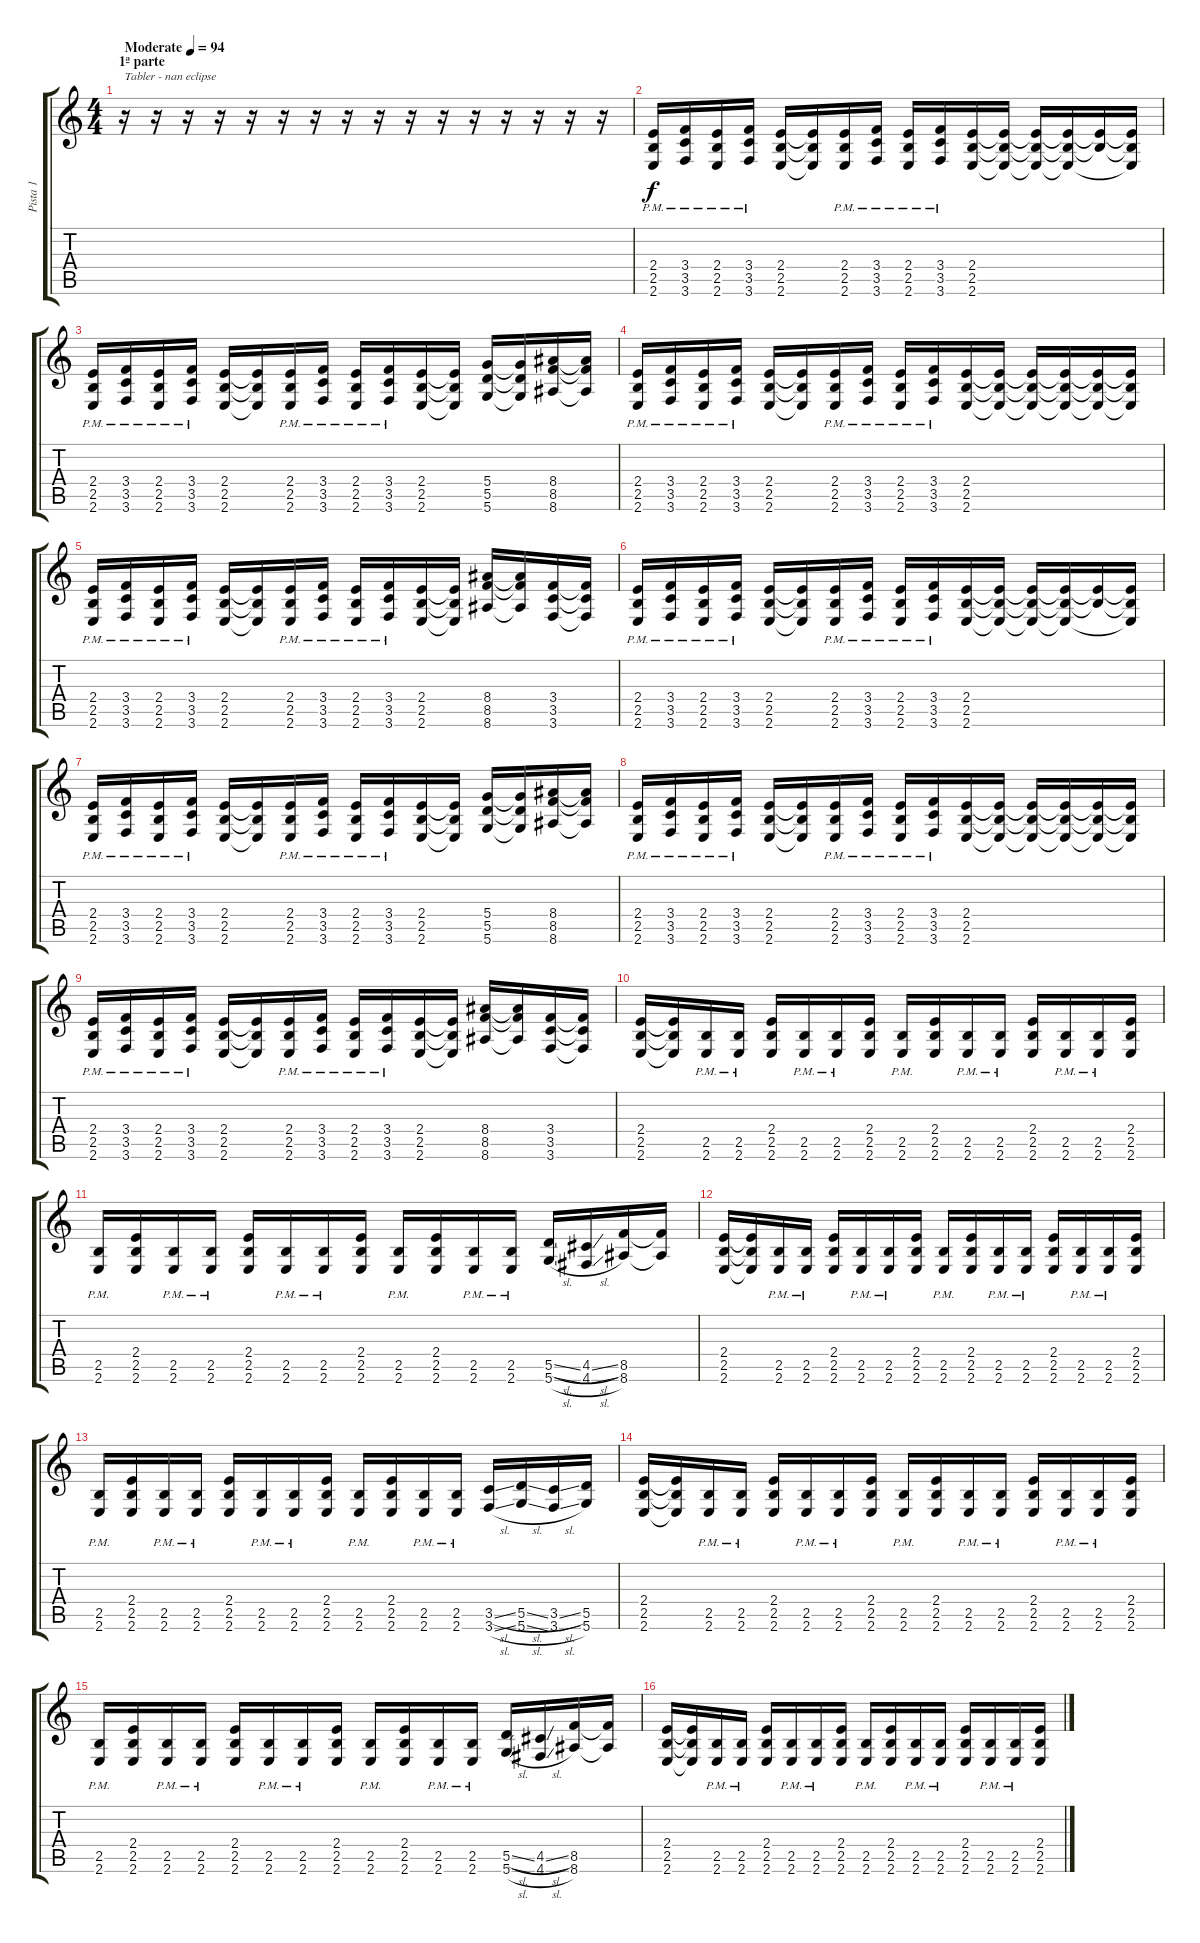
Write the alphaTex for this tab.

\track ("Pista 1" "Pista 1") {instrument distortionguitar}
\staff {score tabs}
\tuning (E4 B3 G3 D3 A2 D2) {hide}
\ts (4 4)
\section ("" "1ª parte")
\tempo (94 "Moderate")
\clef g2
\ks c
r.16{txt "Tabler - nan eclipse" dy f instrument distortionguitar} r.16 r.16 r.16 r.16 r.16 r.16 r.16 r.16 r.16 r.16 r.16 r.16 r.16 r.16 r.16 |
(2.4{pm} 2.5 2.6{pm}).16 (3.4{pm} 3.5{pm} 3.6{pm}).16 (2.4{pm} 2.5{pm} 2.6{pm}).16 (3.4{pm} 3.5{pm} 3.6{pm}).16 (2.4 2.5 2.6).16 (2.4{t} 2.5{t} 2.6{t}).16 (2.4{pm} 2.5{pm} 2.6{pm}).16 (3.4{pm} 3.5{pm} 3.6{pm}).16 (2.4{pm} 2.5{pm} 2.6{pm}).16 (3.4{pm} 3.5{pm} 3.6{pm}).16 (2.4 2.5 2.6).16 (2.4{t} 2.5{t} 2.6{t}).16 (2.4{t} 2.5{t} 2.6{t}).16 (2.4{t} 2.5{t} 2.6{t}).16 (2.4{t} 2.5{t}).16 (2.4{t} 2.5{t} 2.6{t}).16 |
(2.4{pm} 2.5{pm} 2.6{pm}).16 (3.4{pm} 3.5{pm} 3.6{pm}).16 (2.4{pm} 2.5{pm} 2.6{pm}).16 (3.4{pm} 3.5{pm} 3.6{pm}).16 (2.4 2.5 2.6).16 (2.4{t} 2.5{t} 2.6{t}).16 (2.4{pm} 2.5{pm} 2.6{pm}).16 (3.4{pm} 3.5{pm} 3.6{pm}).16 (2.4{pm} 2.5{pm} 2.6{pm}).16 (3.4{pm} 3.5{pm} 3.6{pm}).16 (2.4 2.5 2.6).16 (2.4{t} 2.5{t} 2.6{t}).16 (5.4 5.5 5.6).16 (5.4{t} 5.5{t} 5.6{t}).16 (8.4 8.5 8.6).16 (8.4{t} 8.5{t} 8.6{t}).16 |
(2.4{pm} 2.5{pm} 2.6{pm}).16 (3.4{pm} 3.5{pm} 3.6{pm}).16 (2.4{pm} 2.5{pm} 2.6{pm}).16 (3.4{pm} 3.5{pm} 3.6{pm}).16 (2.4 2.5 2.6).16 (2.4{t} 2.5{t} 2.6{t}).16 (2.4{pm} 2.5{pm} 2.6{pm}).16 (3.4{pm} 3.5{pm} 3.6{pm}).16 (2.4{pm} 2.5{pm} 2.6{pm}).16 (3.4{pm} 3.5{pm} 3.6{pm}).16 (2.4 2.5 2.6).16 (2.4{t} 2.5{t} 2.6{t}).16 (2.4{t} 2.5{t} 2.6{t}).16 (2.4{t} 2.5{t} 2.6{t}).16 (2.4{t} 2.5{t} 2.6{t}).16 (2.4{t} 2.5{t} 2.6{t}).16 |
(2.4{pm} 2.5{pm} 2.6{pm}).16 (3.4{pm} 3.5{pm} 3.6{pm}).16 (2.4{pm} 2.5{pm} 2.6{pm}).16 (3.4{pm} 3.5{pm} 3.6{pm}).16 (2.4 2.5 2.6).16 (2.4{t} 2.5{t} 2.6{t}).16 (2.4{pm} 2.5{pm} 2.6{pm}).16 (3.4{pm} 3.5{pm} 3.6{pm}).16 (2.4{pm} 2.5{pm} 2.6{pm}).16 (3.4{pm} 3.5{pm} 3.6{pm}).16 (2.4 2.5 2.6).16 (2.4{t} 2.5{t} 2.6{t}).16 (8.4 8.5 8.6).16 (8.4{t} 8.5{t} 8.6{t}).16 (3.4 3.5 3.6).16 (3.4{t} 3.5{t} 3.6{t}).16 |
(2.4{pm} 2.5 2.6{pm}).16 (3.4{pm} 3.5{pm} 3.6{pm}).16 (2.4{pm} 2.5{pm} 2.6{pm}).16 (3.4{pm} 3.5{pm} 3.6{pm}).16 (2.4 2.5 2.6).16 (2.4{t} 2.5{t} 2.6{t}).16 (2.4{pm} 2.5{pm} 2.6{pm}).16 (3.4{pm} 3.5{pm} 3.6{pm}).16 (2.4{pm} 2.5{pm} 2.6{pm}).16 (3.4{pm} 3.5{pm} 3.6{pm}).16 (2.4 2.5 2.6).16 (2.4{t} 2.5{t} 2.6{t}).16 (2.4{t} 2.5{t} 2.6{t}).16 (2.4{t} 2.5{t} 2.6{t}).16 (2.4{t} 2.5{t}).16 (2.4{t} 2.5{t} 2.6{t}).16 |
(2.4{pm} 2.5{pm} 2.6{pm}).16 (3.4{pm} 3.5{pm} 3.6{pm}).16 (2.4{pm} 2.5{pm} 2.6{pm}).16 (3.4{pm} 3.5{pm} 3.6{pm}).16 (2.4 2.5 2.6).16 (2.4{t} 2.5{t} 2.6{t}).16 (2.4{pm} 2.5{pm} 2.6{pm}).16 (3.4{pm} 3.5{pm} 3.6{pm}).16 (2.4{pm} 2.5{pm} 2.6{pm}).16 (3.4{pm} 3.5{pm} 3.6{pm}).16 (2.4 2.5 2.6).16 (2.4{t} 2.5{t} 2.6{t}).16 (5.4 5.5 5.6).16 (5.4{t} 5.5{t} 5.6{t}).16 (8.4 8.5 8.6).16 (8.4{t} 8.5{t} 8.6{t}).16 |
(2.4{pm} 2.5{pm} 2.6{pm}).16 (3.4{pm} 3.5{pm} 3.6{pm}).16 (2.4{pm} 2.5{pm} 2.6{pm}).16 (3.4{pm} 3.5{pm} 3.6{pm}).16 (2.4 2.5 2.6).16 (2.4{t} 2.5{t} 2.6{t}).16 (2.4{pm} 2.5{pm} 2.6{pm}).16 (3.4{pm} 3.5{pm} 3.6{pm}).16 (2.4{pm} 2.5{pm} 2.6{pm}).16 (3.4{pm} 3.5{pm} 3.6{pm}).16 (2.4 2.5 2.6).16 (2.4{t} 2.5{t} 2.6{t}).16 (2.4{t} 2.5{t} 2.6{t}).16 (2.4{t} 2.5{t} 2.6{t}).16 (2.4{t} 2.5{t} 2.6{t}).16 (2.4{t} 2.5{t} 2.6{t}).16 |
(2.4{pm} 2.5{pm} 2.6{pm}).16 (3.4{pm} 3.5{pm} 3.6{pm}).16 (2.4{pm} 2.5{pm} 2.6{pm}).16 (3.4{pm} 3.5{pm} 3.6{pm}).16 (2.4 2.5 2.6).16 (2.4{t} 2.5{t} 2.6{t}).16 (2.4{pm} 2.5{pm} 2.6{pm}).16 (3.4{pm} 3.5{pm} 3.6{pm}).16 (2.4{pm} 2.5{pm} 2.6{pm}).16 (3.4{pm} 3.5{pm} 3.6{pm}).16 (2.4 2.5 2.6).16 (2.4{t} 2.5{t} 2.6{t}).16 (8.4 8.5 8.6).16 (8.4{t} 8.5{t} 8.6{t}).16 (3.4 3.5 3.6).16 (3.4{t} 3.5{t} 3.6{t}).16 |
(2.4 2.5 2.6).16 (2.4{t} 2.5{t} 2.6{t}).16 (2.5{pm} 2.6{pm}).16 (2.5{pm} 2.6{pm}).16 (2.4 2.5 2.6).16 (2.5{pm} 2.6{pm}).16 (2.5{pm} 2.6{pm}).16 (2.4 2.5 2.6).16 (2.5{pm} 2.6{pm}).16 (2.4 2.5 2.6).16 (2.5{pm} 2.6{pm}).16 (2.5{pm} 2.6{pm}).16 (2.4 2.5 2.6).16 (2.5{pm} 2.6{pm}).16 (2.5{pm} 2.6{pm}).16 (2.4 2.5 2.6).16 |
(2.5{pm} 2.6{pm}).16 (2.4 2.5 2.6).16 (2.5{pm} 2.6{pm}).16 (2.5{pm} 2.6{pm}).16 (2.4 2.5 2.6).16 (2.5{pm} 2.6{pm}).16 (2.5{pm} 2.6{pm}).16 (2.4 2.5 2.6).16 (2.5{pm} 2.6{pm}).16 (2.4 2.5 2.6).16 (2.5{pm} 2.6{pm}).16 (2.5{pm} 2.6{pm}).16 (5.5{sl} 5.6{sl}).16 (4.5{sl} 4.6{sl}).16 (8.5 8.6).16 (8.5{t} 8.6{t}).16 |
(2.4 2.5 2.6).16 (2.4{t} 2.5{t} 2.6{t}).16 (2.5{pm} 2.6{pm}).16 (2.5{pm} 2.6{pm}).16 (2.4 2.5 2.6).16 (2.5{pm} 2.6{pm}).16 (2.5{pm} 2.6{pm}).16 (2.4 2.5 2.6).16 (2.5{pm} 2.6{pm}).16 (2.4 2.5 2.6).16 (2.5{pm} 2.6{pm}).16 (2.5{pm} 2.6{pm}).16 (2.4 2.5 2.6).16 (2.5{pm} 2.6{pm}).16 (2.5{pm} 2.6{pm}).16 (2.4 2.5 2.6).16 |
(2.5{pm} 2.6{pm}).16 (2.4 2.5 2.6).16 (2.5{pm} 2.6{pm}).16 (2.5{pm} 2.6{pm}).16 (2.4 2.5 2.6).16 (2.5{pm} 2.6{pm}).16 (2.5{pm} 2.6{pm}).16 (2.4 2.5 2.6).16 (2.5{pm} 2.6{pm}).16 (2.4 2.5 2.6).16 (2.5{pm} 2.6{pm}).16 (2.5{pm} 2.6{pm}).16 (3.5{sl} 3.6{sl}).16 (5.5{sl} 5.6{sl}).16 (3.5{sl} 3.6{sl}).16 (5.5 5.6).16 |
(2.4 2.5 2.6).16 (2.4{t} 2.5{t} 2.6{t}).16 (2.5{pm} 2.6{pm}).16 (2.5{pm} 2.6{pm}).16 (2.4 2.5 2.6).16 (2.5{pm} 2.6{pm}).16 (2.5{pm} 2.6{pm}).16 (2.4 2.5 2.6).16 (2.5{pm} 2.6{pm}).16 (2.4 2.5 2.6).16 (2.5{pm} 2.6{pm}).16 (2.5{pm} 2.6{pm}).16 (2.4 2.5 2.6).16 (2.5{pm} 2.6{pm}).16 (2.5{pm} 2.6{pm}).16 (2.4 2.5 2.6).16 |
(2.5{pm} 2.6{pm}).16 (2.4 2.5 2.6).16 (2.5{pm} 2.6{pm}).16 (2.5{pm} 2.6{pm}).16 (2.4 2.5 2.6).16 (2.5{pm} 2.6{pm}).16 (2.5{pm} 2.6{pm}).16 (2.4 2.5 2.6).16 (2.5{pm} 2.6{pm}).16 (2.4 2.5 2.6).16 (2.5{pm} 2.6{pm}).16 (2.5{pm} 2.6{pm}).16 (5.5{sl} 5.6{sl}).16 (4.5{sl} 4.6{sl}).16 (8.5 8.6).16 (8.5{t} 8.6{t}).16 |
(2.4 2.5 2.6).16 (2.4{t} 2.5{t} 2.6{t}).16 (2.5{pm} 2.6{pm}).16 (2.5{pm} 2.6{pm}).16 (2.4 2.5 2.6).16 (2.5{pm} 2.6{pm}).16 (2.5{pm} 2.6{pm}).16 (2.4 2.5 2.6).16 (2.5{pm} 2.6{pm}).16 (2.4 2.5 2.6).16 (2.5{pm} 2.6{pm}).16 (2.5{pm} 2.6{pm}).16 (2.4 2.5 2.6).16 (2.5{pm} 2.6{pm}).16 (2.5{pm} 2.6{pm}).16 (2.4 2.5 2.6).16
